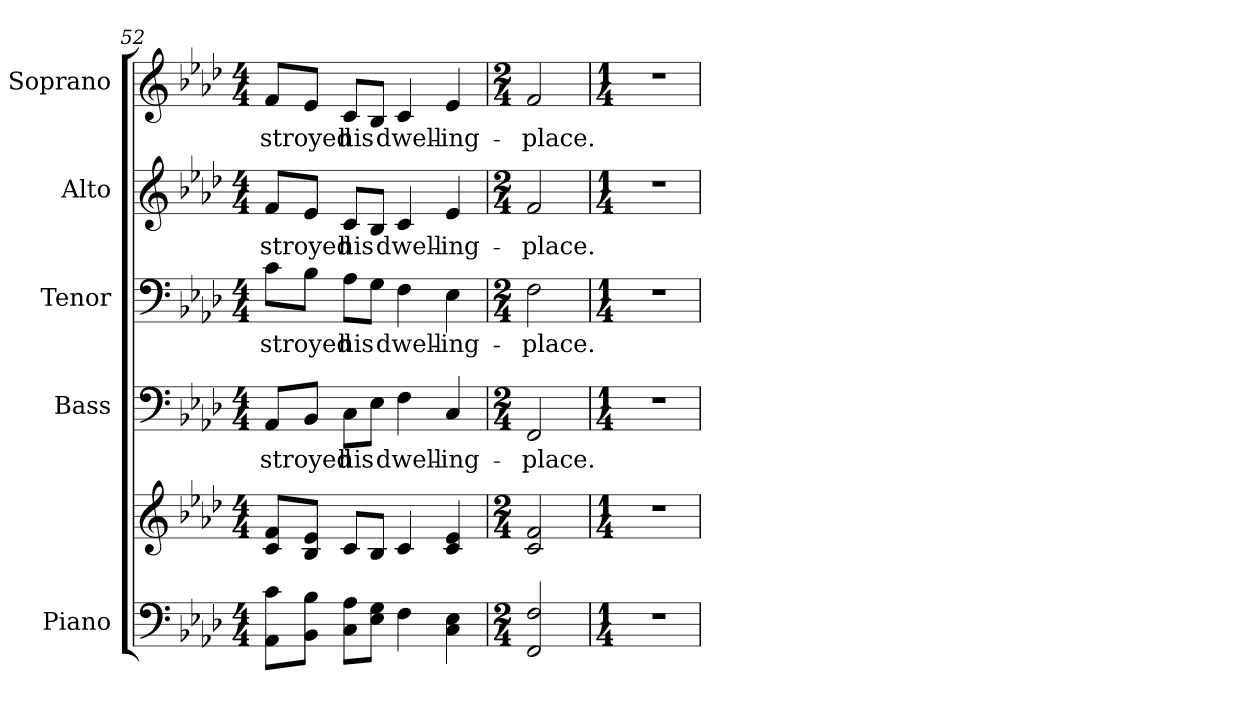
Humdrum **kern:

**kern	**kern	**kern	**text	**kern	**text	**kern	**text	**kern	**text
*part5	*part5	*part4	*part4	*part3	*part3	*part2	*part2	*part1	*part1
*staff6	*staff5	*staff4	*staff4	*staff3	*staff3	*staff2	*staff2	*staff1	*staff1
*I"Piano	*	*I"Bass	*	*I"Tenor	*	*I"Alto	*	*I"Soprano	*
*I'Pno.	*	*I'B.	*	*I'T.	*	*I'A.	*	*I'S.	*
!!LO:LB:g=z
*clefF4	*clefG2	*clefF4	*	*clefF4	*	*clefG2	*	*clefG2	*
*k[b-e-a-d-]	*k[b-e-a-d-]	*k[b-e-a-d-]	*	*k[b-e-a-d-]	*	*k[b-e-a-d-]	*	*k[b-e-a-d-]	*
*A-:	*A-:	*A-:	*	*A-:	*	*A-:	*	*A-:	*
*M4/4	*M4/4	*M4/4	*	*M4/4	*	*M4/4	*	*M4/4	*
=52	=52	=52	=52	=52	=52	=52	=52	=52	=52
!	!	!	!LO:LY:b:color=#000000	!	!	!	!	!	!
!	!	!	!	!	!LO:LY:b:color=#000000	!	!	!	!
!	!	!	!	!	!	!	!LO:LY:b:color=#000000	!	!
!	!	!	!	!	!	!	!	!	!LO:LY:b:color=#000000
8AA-i\ 8ciL	8ci/ 8fiL	8AA-i/L	-stroyed	8ci\L	-stroyed	8fi/L	-stroyed	8fi/L	-stroyed
8BB-i\ 8B-iJ	8B-i/ 8e-iJ	8BB-i/J	.	8B-i\J	.	8e-i/J	.	8e-i/J	.
!	!	!	!LO:LY:b:color=#000000	!	!	!	!	!	!
!	!	!	!	!	!LO:LY:b:color=#000000	!	!	!	!
!	!	!	!	!	!	!	!LO:LY:b:color=#000000	!	!
!	!	!	!	!	!	!	!	!	!LO:LY:b:color=#000000
8Ci\ 8A-iL	8ci/L	8Ci\L	his	8A-i\L	his	8ci/L	his	8ci/L	his
8E-i\ 8GiJ	8B-i/J	8E-i\J	.	8Gi\J	.	8B-i/J	.	8B-i/J	.
!	!	!	!LO:LY:b:color=#000000	!	!	!	!	!	!
!	!	!	!	!	!LO:LY:b:color=#000000	!	!	!	!
!	!	!	!	!	!	!	!LO:LY:b:color=#000000	!	!
!	!	!	!	!	!	!	!	!	!LO:LY:b:color=#000000
4Fi\	4ci/	4Fi\	dwell-	4Fi\	dwell-	4ci/	dwell-	4ci/	dwell-
!	!	!	!LO:LY:b:color=#000000	!	!	!	!	!	!
!	!	!	!	!	!LO:LY:b:color=#000000	!	!	!	!
!	!	!	!	!	!	!	!LO:LY:b:color=#000000	!	!
!	!	!	!	!	!	!	!	!	!LO:LY:b:color=#000000
4Ci\ 4E-i	4ci/ 4e-i	4Ci/	-ing-	4E-i\	-ing-	4e-i/	-ing-	4e-i/	-ing-
=53	=53	=53	=53	=53	=53	=53	=53	=53	=53
*M2/4	*M2/4	*M2/4	*	*M2/4	*	*M2/4	*	*M2/4	*
!	!	!	!LO:LY:b:color=#000000	!	!	!	!	!	!
!	!	!	!	!	!LO:LY:b:color=#000000	!	!	!	!
!	!	!	!	!	!	!	!LO:LY:b:color=#000000	!	!
!	!	!	!	!	!	!	!	!	!LO:LY:b:color=#000000
2FFi/ 2Fi	2ci/ 2fi	2FFi/	-place.	2Fi\	-place.	2fi/	-place.	2fi/	-place.
=54	=54	=54	=54	=54	=54	=54	=54	=54	=54
*M1/4	*M1/4	*M1/4	*	*M1/4	*	*M1/4	*	*M1/4	*
!LO:N:vis=1	!LO:N:vis=1	!LO:N:vis=1	!	!LO:N:vis=1	!	!LO:N:vis=1	!	!LO:N:vis=1	!
4r	4r	4r	.	4r	.	4r	.	4r	.
=	=	=	=	=	=	=	=	=	=
*-	*-	*-	*-	*-	*-	*-	*-	*-	*-
